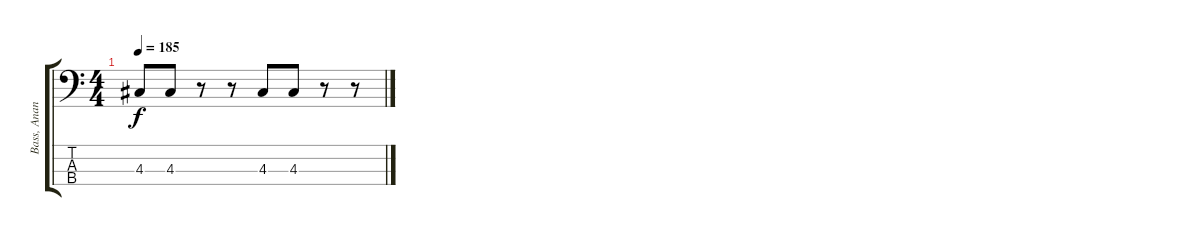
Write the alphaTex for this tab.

\track ("Bass, Anan Kadouri" "Bass, Anan") {instrument acousticguitarnylon}
\staff {score tabs}
\tuning (G2 D2 A1 D1) {hide}
\ts (4 4)
\tempo 185
\clef f4
\ks c
4.3.8{dy f} 4.3.8 r.8 r.8 4.3.8 4.3.8 r.8 r.8
